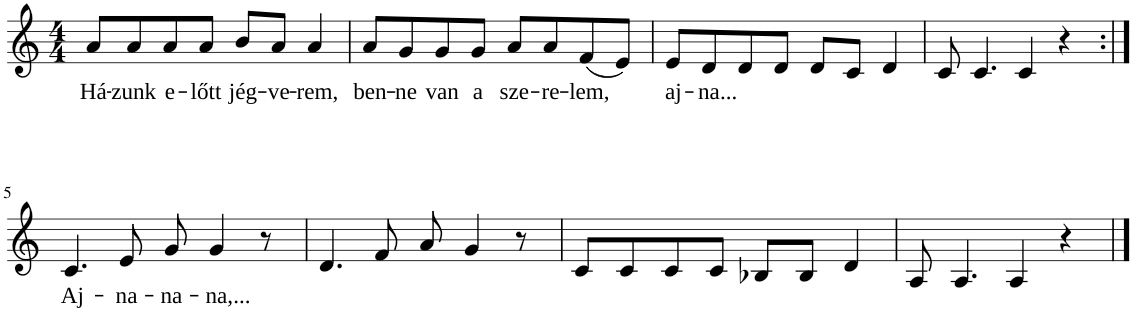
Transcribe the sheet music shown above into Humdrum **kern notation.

**kern	**text
*part1	*part1
*staff1	*staff1
*I"Choir	*
*I'Ch	*
*clefG2	*
*k[]	*
*M4/4	*
=1	=1
!	!LO:LY:b
8a/L	Há-
!	!LO:LY:b
8a/	-zunk
!	!LO:LY:b
8a/	e-
!	!LO:LY:b
8a/J	-lőtt
!	!LO:LY:b
8b/L	jég-
!	!LO:LY:b
8a/J	-ve-
!	!LO:LY:b
4a/	-rem,
=2	=2
!	!LO:LY:b
8a/L	ben-
!	!LO:LY:b
8g/	-ne
!	!LO:LY:b
8g/	van
!	!LO:LY:b
8g/J	a
!	!LO:LY:b
8a/L	sze-
!	!LO:LY:b
8a/	-re-
!	!LO:LY:b
(8f/	-lem,
8e/J)	.
=3	=3
!	!LO:LY:b
8e/L	aj-
!	!LO:LY:b
8d/	-na...
8d/	.
8d/J	.
8d/L	.
8c/J	.
4d/	.
=4	=4
8c/	.
4.c/	.
4c/	.
4r	.
!!LO:LB:g=z
=5:|!	=5:|!
!	!LO:LY:b
4.c/	Aj-
!	!LO:LY:b
8e/	-na-
!	!LO:LY:b
8g/	-na-
!	!LO:LY:b
4g/	na,...
8r	.
=6	=6
4.d/	.
8f/	.
8a/	.
4g/	.
8r	.
=7	=7
8c/L	.
8c/	.
8c/	.
8c/J	.
8B-X/L	.
8B-/J	.
4d/	.
=8	=8
8A/	.
4.A/	.
4A/	.
4r	.
==	==
*-	*-
